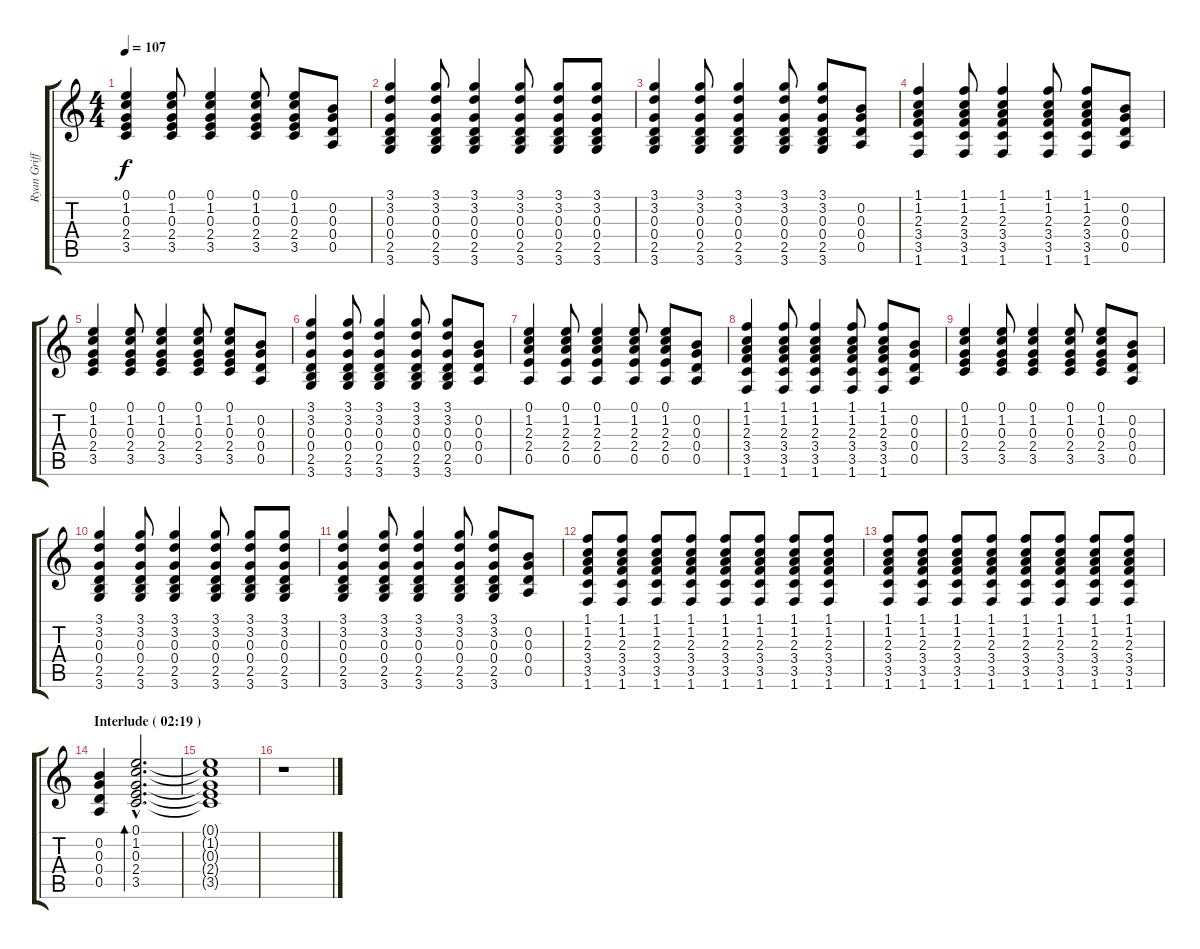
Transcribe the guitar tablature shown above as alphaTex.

\track ("Ryan Griffiths" "Ryan Griff") {instrument acousticguitarsteel}
\staff {score tabs}
\tuning (E4 B3 G3 D3 A2 E2) {hide}
\ts (4 4)
\tempo 107
\clef g2
\ks c
(0.1 1.2 0.3 2.4 3.5).4{dy f} (0.1 1.2 0.3 2.4 3.5).8 (0.1 1.2 0.3 2.4 3.5).4 (0.1 1.2 0.3 2.4 3.5).8 (0.1 1.2 0.3 2.4 3.5).8 (0.2 0.3 0.4 0.5).8 |
(3.1 3.2 0.3 0.4 2.5 3.6).4 (3.1 3.2 0.3 0.4 2.5 3.6).8 (3.1 3.2 0.3 0.4 2.5 3.6).4 (3.1 3.2 0.3 0.4 2.5 3.6).8 (3.1 3.2 0.3 0.4 2.5 3.6).8 (3.1 3.2 0.3 0.4 2.5 3.6).8 |
(3.1 3.2 0.3 0.4 2.5 3.6).4 (3.1 3.2 0.3 0.4 2.5 3.6).8 (3.1 3.2 0.3 0.4 2.5 3.6).4 (3.1 3.2 0.3 0.4 2.5 3.6).8 (3.1 3.2 0.3 0.4 2.5 3.6).8 (0.2 0.3 0.4 0.5).8 |
(1.1 1.2 2.3 3.4 3.5 1.6).4 (1.1 1.2 2.3 3.4 3.5 1.6).8 (1.1 1.2 2.3 3.4 3.5 1.6).4 (1.1 1.2 2.3 3.4 3.5 1.6).8 (1.1 1.2 2.3 3.4 3.5 1.6).8 (0.2 0.3 0.4 0.5).8 |
(0.1 1.2 0.3 2.4 3.5).4 (0.1 1.2 0.3 2.4 3.5).8 (0.1 1.2 0.3 2.4 3.5).4 (0.1 1.2 0.3 2.4 3.5).8 (0.1 1.2 0.3 2.4 3.5).8 (0.2 0.3 0.4 0.5).8 |
(3.1 3.2 0.3 0.4 2.5 3.6).4 (3.1 3.2 0.3 0.4 2.5 3.6).8 (3.1 3.2 0.3 0.4 2.5 3.6).4 (3.1 3.2 0.3 0.4 2.5 3.6).8 (3.1 3.2 0.3 0.4 2.5 3.6).8 (0.2 0.3 0.4 0.5).8 |
(0.1 1.2 2.3 2.4 0.5).4 (0.1 1.2 2.3 2.4 0.5).8 (0.1 1.2 2.3 2.4 0.5).4 (0.1 1.2 2.3 2.4 0.5).8 (0.1 1.2 2.3 2.4 0.5).8 (0.2 0.3 0.4 0.5).8 |
(1.1 1.2 2.3 3.4 3.5 1.6).4 (1.1 1.2 2.3 3.4 3.5 1.6).8 (1.1 1.2 2.3 3.4 3.5 1.6).4 (1.1 1.2 2.3 3.4 3.5 1.6).8 (1.1 1.2 2.3 3.4 3.5 1.6).8 (0.2 0.3 0.4 0.5).8 |
(0.1 1.2 0.3 2.4 3.5).4 (0.1 1.2 0.3 2.4 3.5).8 (0.1 1.2 0.3 2.4 3.5).4 (0.1 1.2 0.3 2.4 3.5).8 (0.1 1.2 0.3 2.4 3.5).8 (0.2 0.3 0.4 0.5).8 |
(3.1 3.2 0.3 0.4 2.5 3.6).4 (3.1 3.2 0.3 0.4 2.5 3.6).8 (3.1 3.2 0.3 0.4 2.5 3.6).4 (3.1 3.2 0.3 0.4 2.5 3.6).8 (3.1 3.2 0.3 0.4 2.5 3.6).8 (3.1 3.2 0.3 0.4 2.5 3.6).8 |
(3.1 3.2 0.3 0.4 2.5 3.6).4 (3.1 3.2 0.3 0.4 2.5 3.6).8 (3.1 3.2 0.3 0.4 2.5 3.6).4 (3.1 3.2 0.3 0.4 2.5 3.6).8 (3.1 3.2 0.3 0.4 2.5 3.6).8 (0.2 0.3 0.4 0.5).8 |
(1.1 1.2 2.3 3.4 3.5 1.6).8{volume 10} (1.1 1.2 2.3 3.4 3.5 1.6).8{volume 7} (1.1 1.2 2.3 3.4 3.5 1.6).8 (1.1 1.2 2.3 3.4 3.5 1.6).8 (1.1 1.2 2.3 3.4 3.5 1.6).8 (1.1 1.2 2.3 3.4 3.5 1.6).8 (1.1 1.2 2.3 3.4 3.5 1.6).8 (1.1 1.2 2.3 3.4 3.5 1.6).8 |
(1.1 1.2 2.3 3.4 3.5 1.6).8 (1.1 1.2 2.3 3.4 3.5 1.6).8 (1.1 1.2 2.3 3.4 3.5 1.6).8 (1.1 1.2 2.3 3.4 3.5 1.6).8 (1.1 1.2 2.3 3.4 3.5 1.6).8 (1.1 1.2 2.3 3.4 3.5 1.6).8 (1.1 1.2 2.3 3.4 3.5 1.6).8 (1.1 1.2 2.3 3.4 3.5 1.6).8 |
\section ("" "Interlude ( 02:19 )")
(0.2 0.3 0.4 0.5).4 (0.1{hac} 1.2{hac} 0.3{hac} 2.4{hac} 3.5{hac}).2{d bd 120 volume 10} |
(0.1{t} 1.2{t} 0.3{t} 2.4{t} 3.5{t}).1 |
r.1
